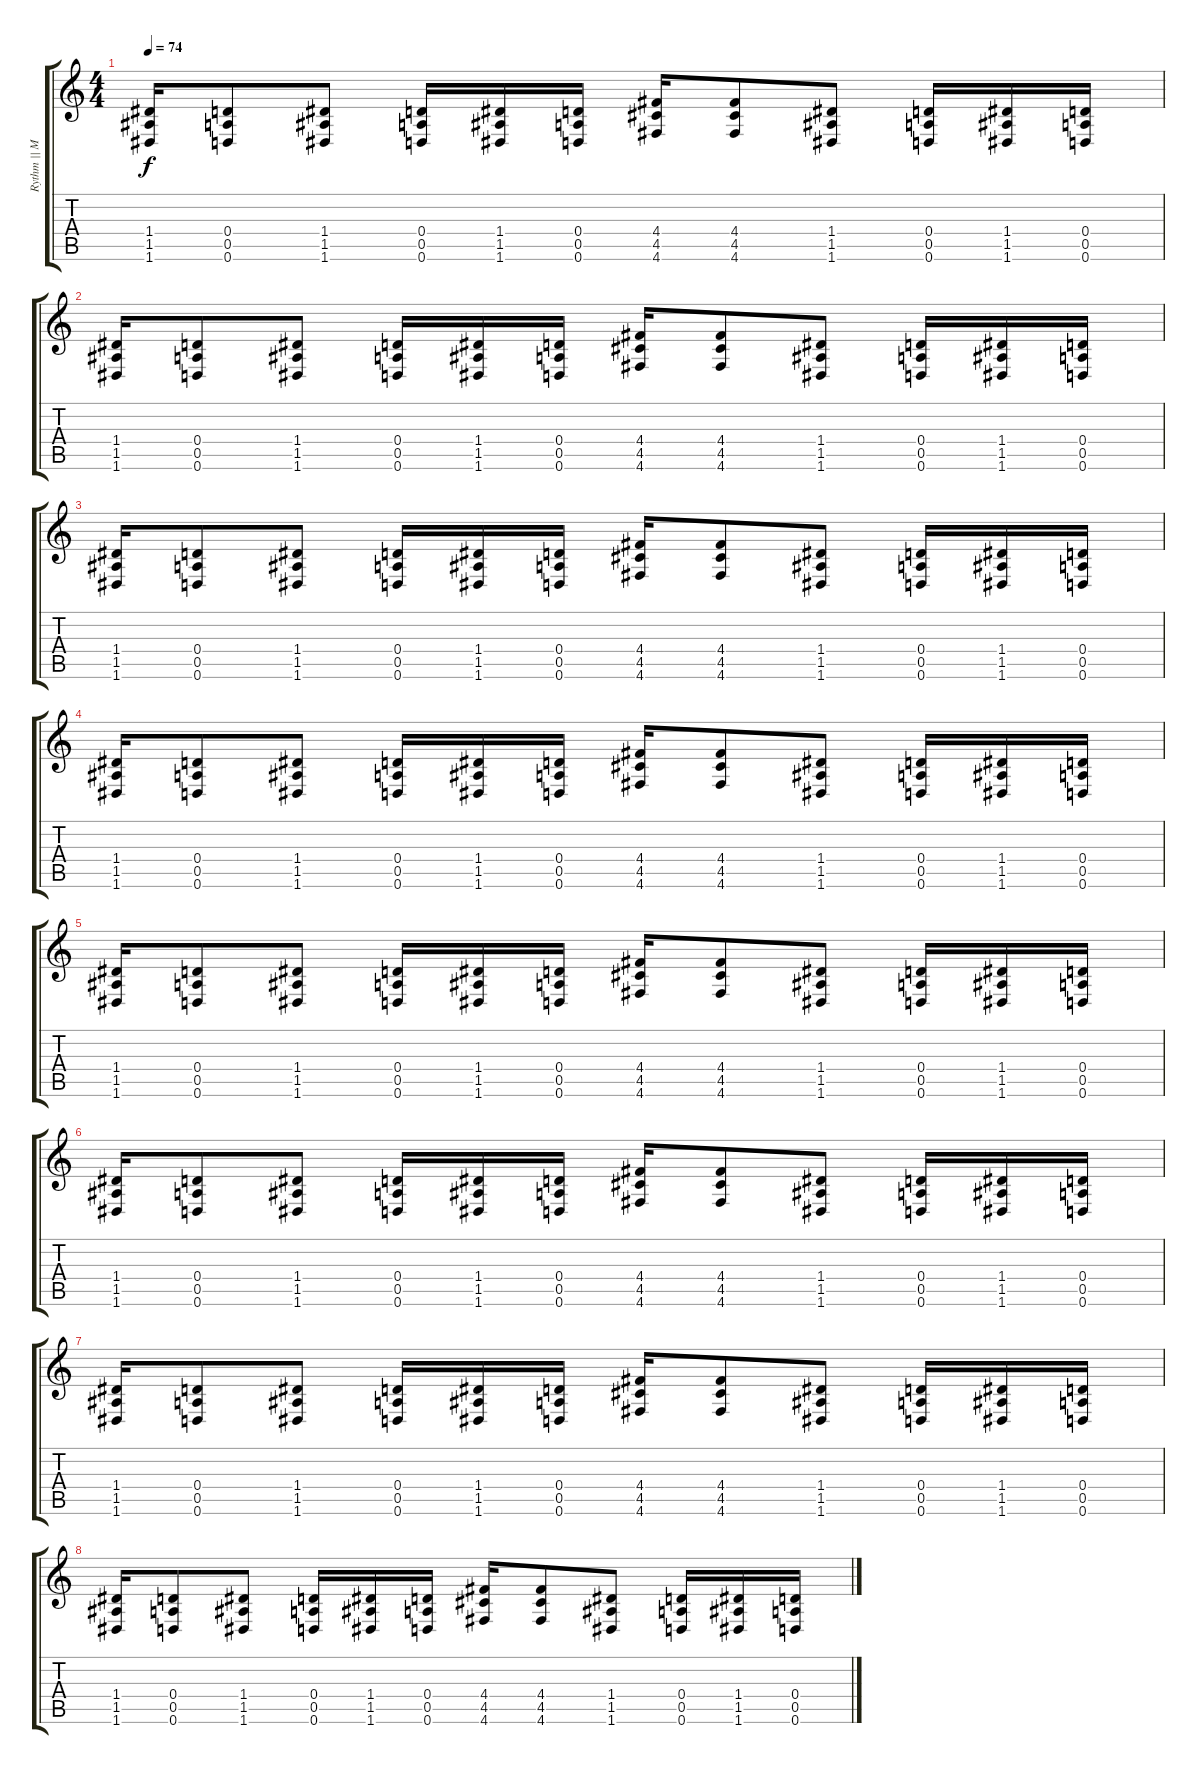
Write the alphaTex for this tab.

\track ("Rythm || MULTIPLE COUNTS OF MURDER" "Rythm || M") {instrument distortionguitar}
\staff {score tabs}
\tuning (E4 B3 G3 D3 A2 D2) {hide}
\ts (4 4)
\tempo 74
\clef g2
\ks c
(1.4 1.5 1.6).16{dy f instrument distortionguitar} (0.4 0.5 0.6).8 (1.4 1.5 1.6).8 (0.4 0.5 0.6).16 (1.4 1.5 1.6).16 (0.4 0.5 0.6).16 (4.4 4.5 4.6).16 (4.4 4.5 4.6).8 (1.4 1.5 1.6).8 (0.4 0.5 0.6).16 (1.4 1.5 1.6).16 (0.4 0.5 0.6).16 |
(1.4 1.5 1.6).16 (0.4 0.5 0.6).8 (1.4 1.5 1.6).8 (0.4 0.5 0.6).16 (1.4 1.5 1.6).16 (0.4 0.5 0.6).16 (4.4 4.5 4.6).16 (4.4 4.5 4.6).8 (1.4 1.5 1.6).8 (0.4 0.5 0.6).16 (1.4 1.5 1.6).16 (0.4 0.5 0.6).16 |
(1.4 1.5 1.6).16 (0.4 0.5 0.6).8 (1.4 1.5 1.6).8 (0.4 0.5 0.6).16 (1.4 1.5 1.6).16 (0.4 0.5 0.6).16 (4.4 4.5 4.6).16 (4.4 4.5 4.6).8 (1.4 1.5 1.6).8 (0.4 0.5 0.6).16 (1.4 1.5 1.6).16 (0.4 0.5 0.6).16 |
(1.4 1.5 1.6).16 (0.4 0.5 0.6).8 (1.4 1.5 1.6).8 (0.4 0.5 0.6).16 (1.4 1.5 1.6).16 (0.4 0.5 0.6).16 (4.4 4.5 4.6).16 (4.4 4.5 4.6).8 (1.4 1.5 1.6).8 (0.4 0.5 0.6).16 (1.4 1.5 1.6).16 (0.4 0.5 0.6).16 |
(1.4 1.5 1.6).16 (0.4 0.5 0.6).8 (1.4 1.5 1.6).8 (0.4 0.5 0.6).16 (1.4 1.5 1.6).16 (0.4 0.5 0.6).16 (4.4 4.5 4.6).16 (4.4 4.5 4.6).8 (1.4 1.5 1.6).8 (0.4 0.5 0.6).16 (1.4 1.5 1.6).16 (0.4 0.5 0.6).16 |
(1.4 1.5 1.6).16 (0.4 0.5 0.6).8 (1.4 1.5 1.6).8 (0.4 0.5 0.6).16 (1.4 1.5 1.6).16 (0.4 0.5 0.6).16 (4.4 4.5 4.6).16 (4.4 4.5 4.6).8 (1.4 1.5 1.6).8 (0.4 0.5 0.6).16 (1.4 1.5 1.6).16 (0.4 0.5 0.6).16 |
(1.4 1.5 1.6).16 (0.4 0.5 0.6).8 (1.4 1.5 1.6).8 (0.4 0.5 0.6).16 (1.4 1.5 1.6).16 (0.4 0.5 0.6).16 (4.4 4.5 4.6).16 (4.4 4.5 4.6).8 (1.4 1.5 1.6).8 (0.4 0.5 0.6).16 (1.4 1.5 1.6).16 (0.4 0.5 0.6).16 |
(1.4 1.5 1.6).16 (0.4 0.5 0.6).8 (1.4 1.5 1.6).8 (0.4 0.5 0.6).16 (1.4 1.5 1.6).16 (0.4 0.5 0.6).16 (4.4 4.5 4.6).16 (4.4 4.5 4.6).8 (1.4 1.5 1.6).8 (0.4 0.5 0.6).16 (1.4 1.5 1.6).16 (0.4 0.5 0.6).16
